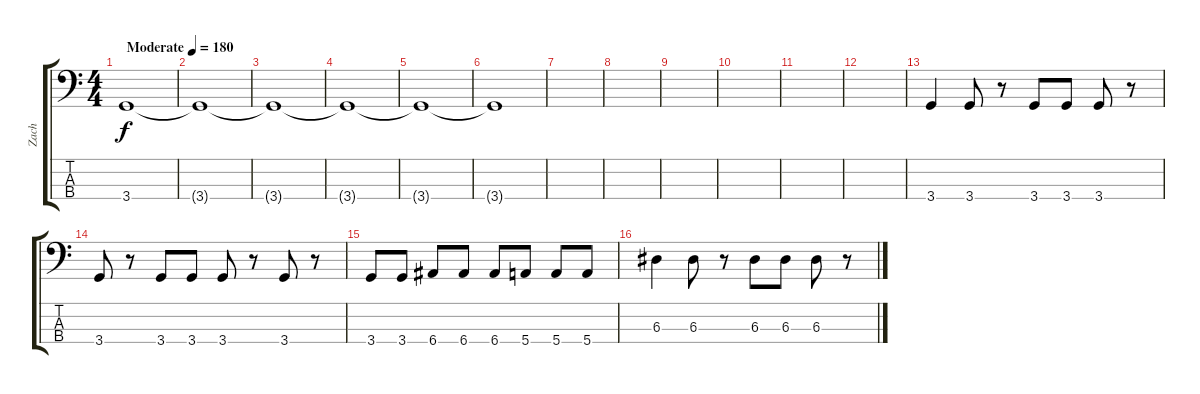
\track ("Zach" "Zach") {instrument electricbassfinger}
\staff {score tabs}
\tuning (G2 D2 A1 E1) {hide}
\ts (4 4)
\tempo (180 "Moderate")
\clef f4
\ks c
3.4.1{dy f instrument electricbassfinger} |
3.4{t}.1 |
3.4{t}.1 |
3.4{t}.1 |
3.4{t}.1 |
3.4{t}.1 |
|
|
|
|
|
|
3.4.4 3.4.8 r.8 3.4.8 3.4.8 3.4.8 r.8 |
3.4.8 r.8 3.4.8 3.4.8 3.4.8 r.8 3.4.8 r.8 |
3.4.8 3.4.8 6.4.8 6.4.8 6.4.8 5.4.8 5.4.8 5.4.8 |
6.3.4 6.3.8 r.8 6.3.8 6.3.8 6.3.8 r.8
